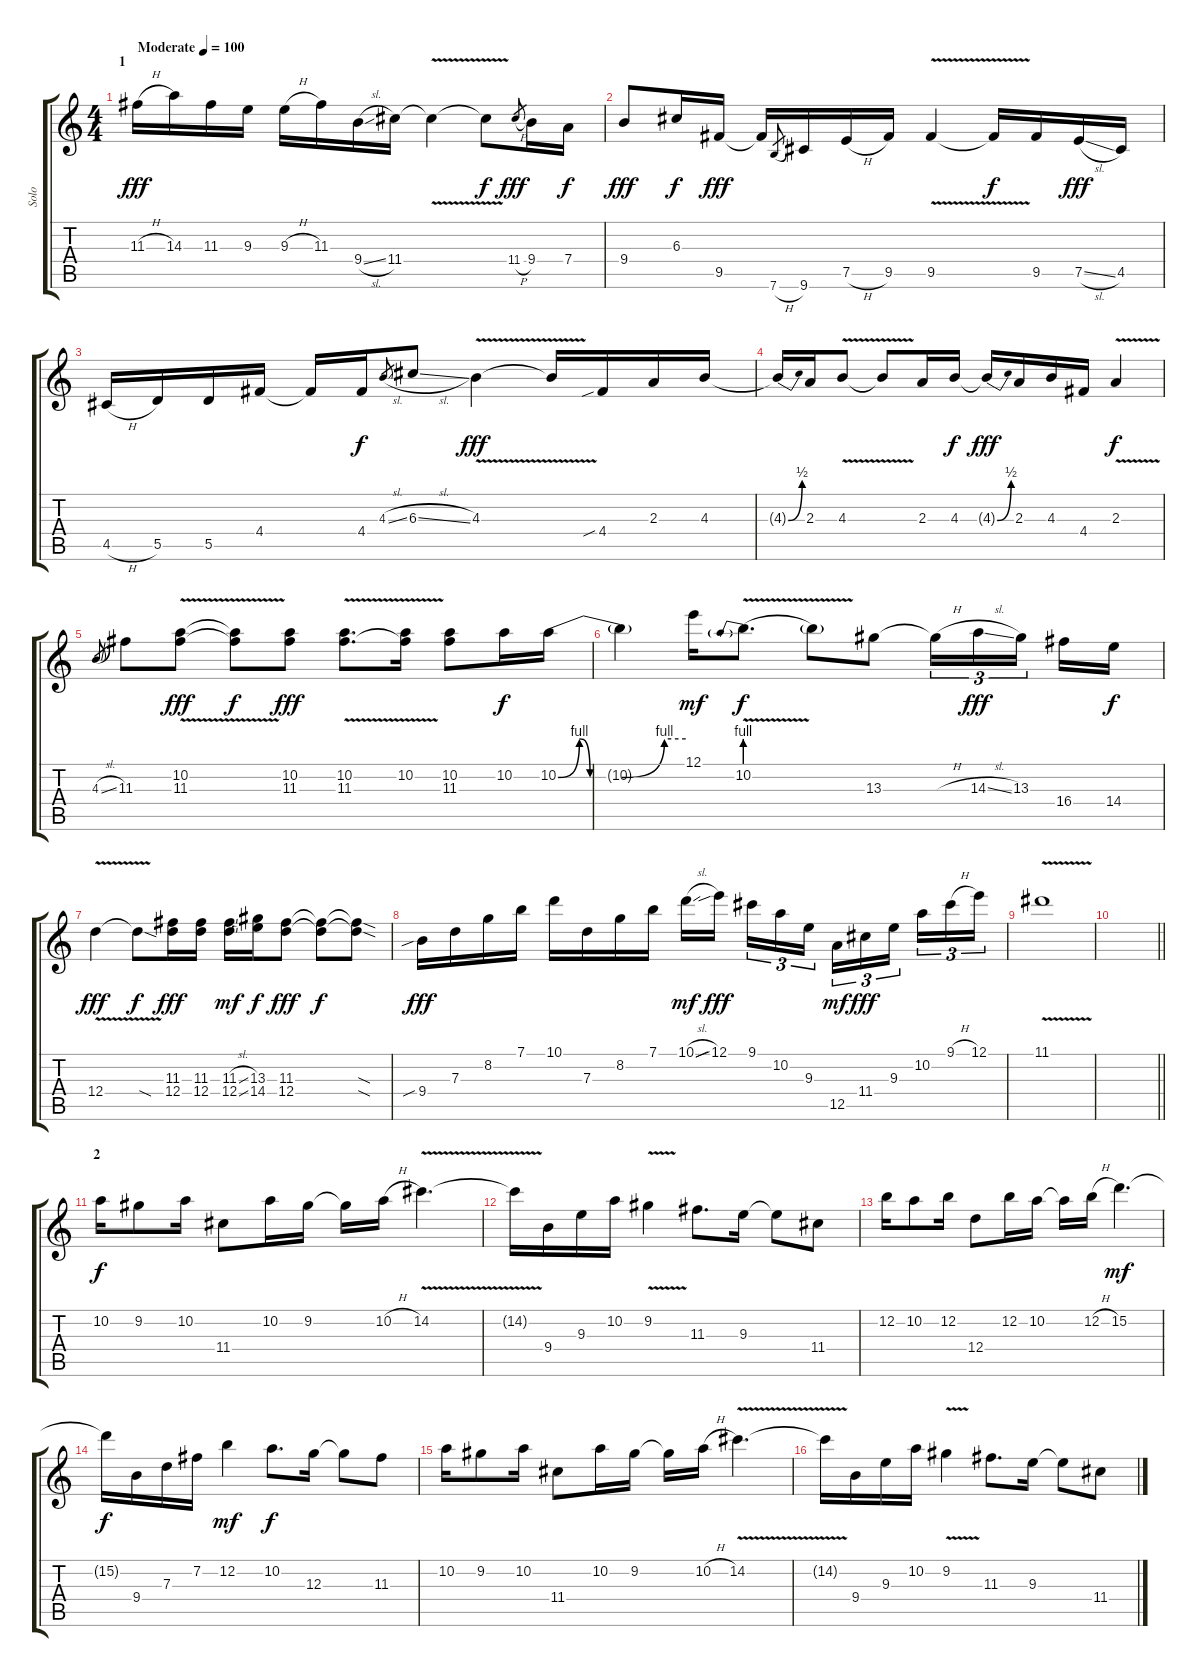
\track ("Solo" "Solo") {instrument overdrivenguitar}
\staff {score tabs}
\tuning (E4 B3 G3 D3 A2 E2) {hide}
\ts (4 4)
\section ("" "1")
\tempo (100 "Moderate")
\clef g2
\ks c
11.3{h}.16{dy fff instrument overdrivenguitar} 14.3.16 11.3.16 9.3.16 9.3{h}.16 11.3.16 9.4{sl}.16 11.4.16 11.4{v t}.4 11.4{t}.8{dy f} 11.4{h}.8{gr dy fff} 9.4.16 7.4.16{dy f} |
9.4.8{dy fff} 6.3.16{dy f} 9.5.16{dy fff} 9.5{t}.16 7.6{h}.8{gr} 9.6.16 7.5{h}.16 9.5.16 9.5{v}.4 9.5{t}.16{dy f} 9.5.16 7.5{sl}.16{dy fff} 4.5.16 |
4.5{h}.16 5.5.16 5.5.16 4.4.16 4.4{t}.16 4.4.16{dy f} 4.3{sl}.8{gr} 6.3{sl}.8 4.3{v}.4{dy fff} 4.3{t}.16 4.4{sib}.16 2.3.16 4.3.16 |
4.3{be (bend 0 0 60 2) t}.16 2.3.16 4.3{v}.8 4.3{t}.8 2.3.16 4.3.16{dy f} 4.3{be (bend 0 0 60 2) t}.16{dy fff} 2.3.16 4.3.16 4.4.16 2.3{v}.4{dy f} |
4.3{sl}.8{gr} 11.3.8 (10.2{v} 11.3{v}).8{dy fff} (10.2{t} 11.3{t}).8{dy f} (10.2 11.3).8{dy fff} (10.2{v} 11.3{v}).8{d} (10.2 11.3{t}).16 (10.2 11.3).8 10.2.16{dy f} 10.2{be (custom 0 0 10 4 15 0 30 0 50 4 60 4)}.16 |
10.2{t}.4 12.1.16{dy mf} 10.2{be (prebend 0 4 60 4) v}.8{d dy f} 10.2{t}.8 13.3.8 13.3{h t}.16{tu (3 2)} 14.3{sl}.16{tu (3 2) dy fff} 13.3.16{tu (3 2) beam splitsecondary} 16.4.16 14.4.16{dy f} |
12.4{v}.4{dy fff} 12.4{sod t}.8{dy f} (11.3 12.4).16{dy fff} (11.3 12.4).16 (11.3{sl} 12.4{sl}).16{dy mf} (13.3 14.4).16{dy f} (11.3 12.4).8{dy fff} (11.3{t} 12.4{t}).8{dy f} (11.3{sod t} 12.4{sod t}).8 |
9.4{sib}.16{dy fff} 7.3.16 8.2.16 7.1.16 10.1.16 7.3.16 8.2.16 7.1.16 10.1{sl}.16{dy mf} 12.1{sib}.16{dy fff beam splitsecondary} 9.1.16{tu (3 2)} 10.2.16{tu (3 2)} 9.3.16{tu (3 2)} 12.5.16{tu (3 2) dy mf} 11.4.16{tu (3 2) dy fff} 9.3.16{tu (3 2) beam splitsecondary} 10.2.16{tu (3 2)} 9.1{h}.16{tu (3 2)} 12.1.16{tu (3 2)} |
11.1{v}.1{volume 1} |
\barLineRight lightlight
|
\section ("" "2")
10.2.16{dy f} 9.2.8 10.2.16 11.4.8 10.2.16 9.2.16 9.2{t}.16 10.2{h}.16 14.2{v}.4{d} |
14.2{t}.16 9.4.16 9.3.16 10.2.16 9.2{v}.4 11.3.8{d} 9.3.16 9.3{t}.8 11.4.8 |
12.2.16 10.2.8 12.2.16 12.4.8 12.2.16 10.2.16 10.2{t}.16 12.2{h}.16 15.2.4{d dy mf} |
15.2{t}.16{dy f} 9.4.16 7.3.16 7.2.16 12.2.4{dy mf} 10.2.8{d dy f} 12.3.16 12.3{t}.8 11.3.8 |
10.2.16 9.2.8 10.2.16 11.4.8 10.2.16 9.2.16 9.2{t}.16 10.2{h}.16 14.2{v}.4{d} |
14.2{t}.16 9.4.16 9.3.16 10.2.16 9.2{v}.4 11.3.8{d} 9.3.16 9.3{t}.8 11.4.8
